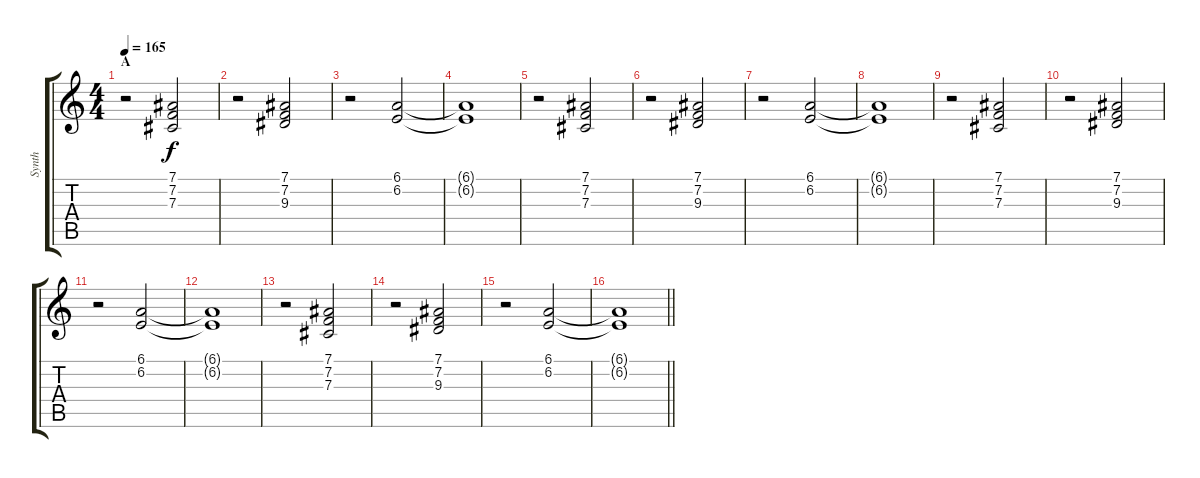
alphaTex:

\track ("Synth" "Synth") {instrument choiraahs}
\staff {score tabs}
\tuning (Eb4 Bb3 Gb3 Db3 Ab2 Eb2) {hide}
\ts (4 4)
\section ("" "A")
\tempo 165
\clef g2
\ks c
r.2{dy mp} (7.1 7.2 7.3).2{dy f} |
r.2 (7.1 7.2 9.3).2 |
r.2 (6.1 6.2).2 |
(6.1{t} 6.2{t}).1 |
r.2 (7.1 7.2 7.3).2 |
r.2 (7.1 7.2 9.3).2 |
r.2 (6.1 6.2).2 |
(6.1{t} 6.2{t}).1 |
r.2 (7.1 7.2 7.3).2 |
r.2 (7.1 7.2 9.3).2 |
r.2 (6.1 6.2).2 |
(6.1{t} 6.2{t}).1 |
r.2 (7.1 7.2 7.3).2 |
r.2 (7.1 7.2 9.3).2 |
r.2 (6.1 6.2).2 |
\barLineRight lightlight
(6.1{t} 6.2{t}).1
